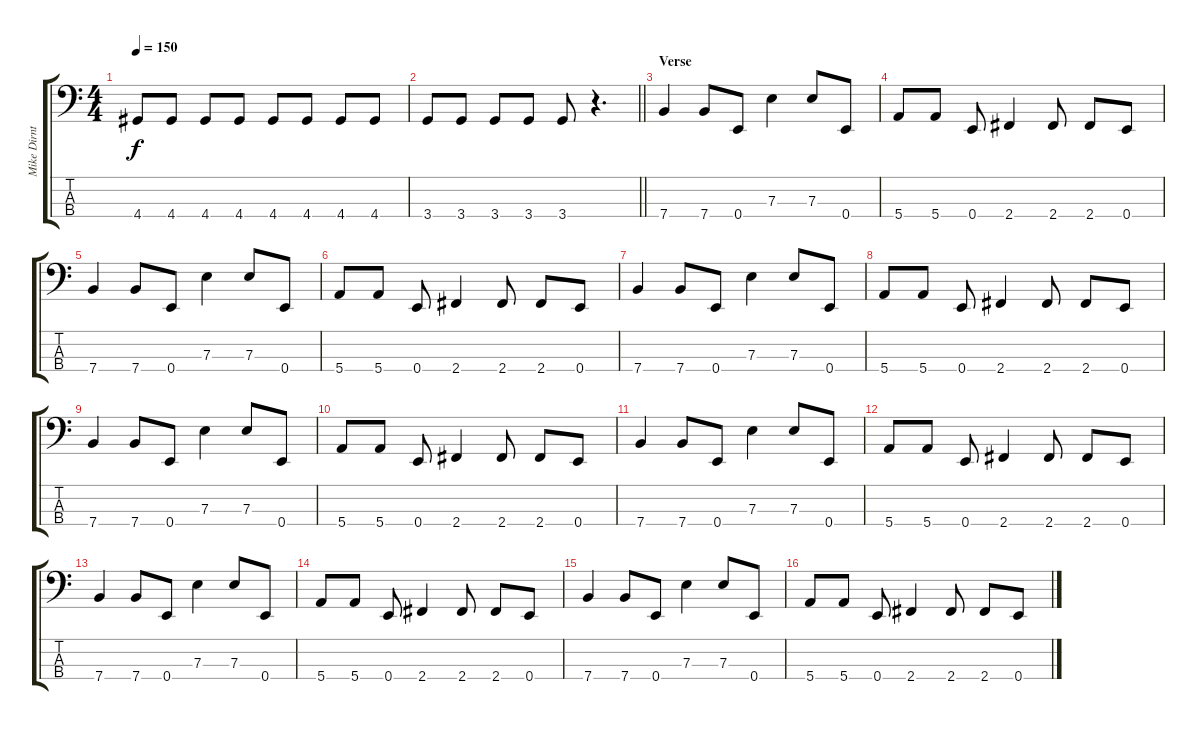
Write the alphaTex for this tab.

\track ("Mike Dirnt" "Mike Dirnt") {instrument electricbassfinger}
\staff {score tabs}
\tuning (G2 D2 A1 E1) {hide}
\ts (4 4)
\tempo 150
\clef f4
\ks c
4.4.8{dy f} 4.4.8 4.4.8 4.4.8 4.4.8 4.4.8 4.4.8 4.4.8 |
\barLineRight lightlight
3.4.8 3.4.8 3.4.8 3.4.8 3.4.8 r.4{d} |
\section ("" "Verse")
7.4.4 7.4.8 0.4.8 7.3.4 7.3.8 0.4.8 |
5.4.8 5.4.8 0.4.8 2.4.4 2.4.8 2.4.8 0.4.8 |
7.4.4 7.4.8 0.4.8 7.3.4 7.3.8 0.4.8 |
5.4.8 5.4.8 0.4.8 2.4.4 2.4.8 2.4.8 0.4.8 |
7.4.4 7.4.8 0.4.8 7.3.4 7.3.8 0.4.8 |
5.4.8 5.4.8 0.4.8 2.4.4 2.4.8 2.4.8 0.4.8 |
7.4.4 7.4.8 0.4.8 7.3.4 7.3.8 0.4.8 |
5.4.8 5.4.8 0.4.8 2.4.4 2.4.8 2.4.8 0.4.8 |
7.4.4 7.4.8 0.4.8 7.3.4 7.3.8 0.4.8 |
5.4.8 5.4.8 0.4.8 2.4.4 2.4.8 2.4.8 0.4.8 |
7.4.4 7.4.8 0.4.8 7.3.4 7.3.8 0.4.8 |
5.4.8 5.4.8 0.4.8 2.4.4 2.4.8 2.4.8 0.4.8 |
7.4.4 7.4.8 0.4.8 7.3.4 7.3.8 0.4.8 |
5.4.8 5.4.8 0.4.8 2.4.4 2.4.8 2.4.8 0.4.8
